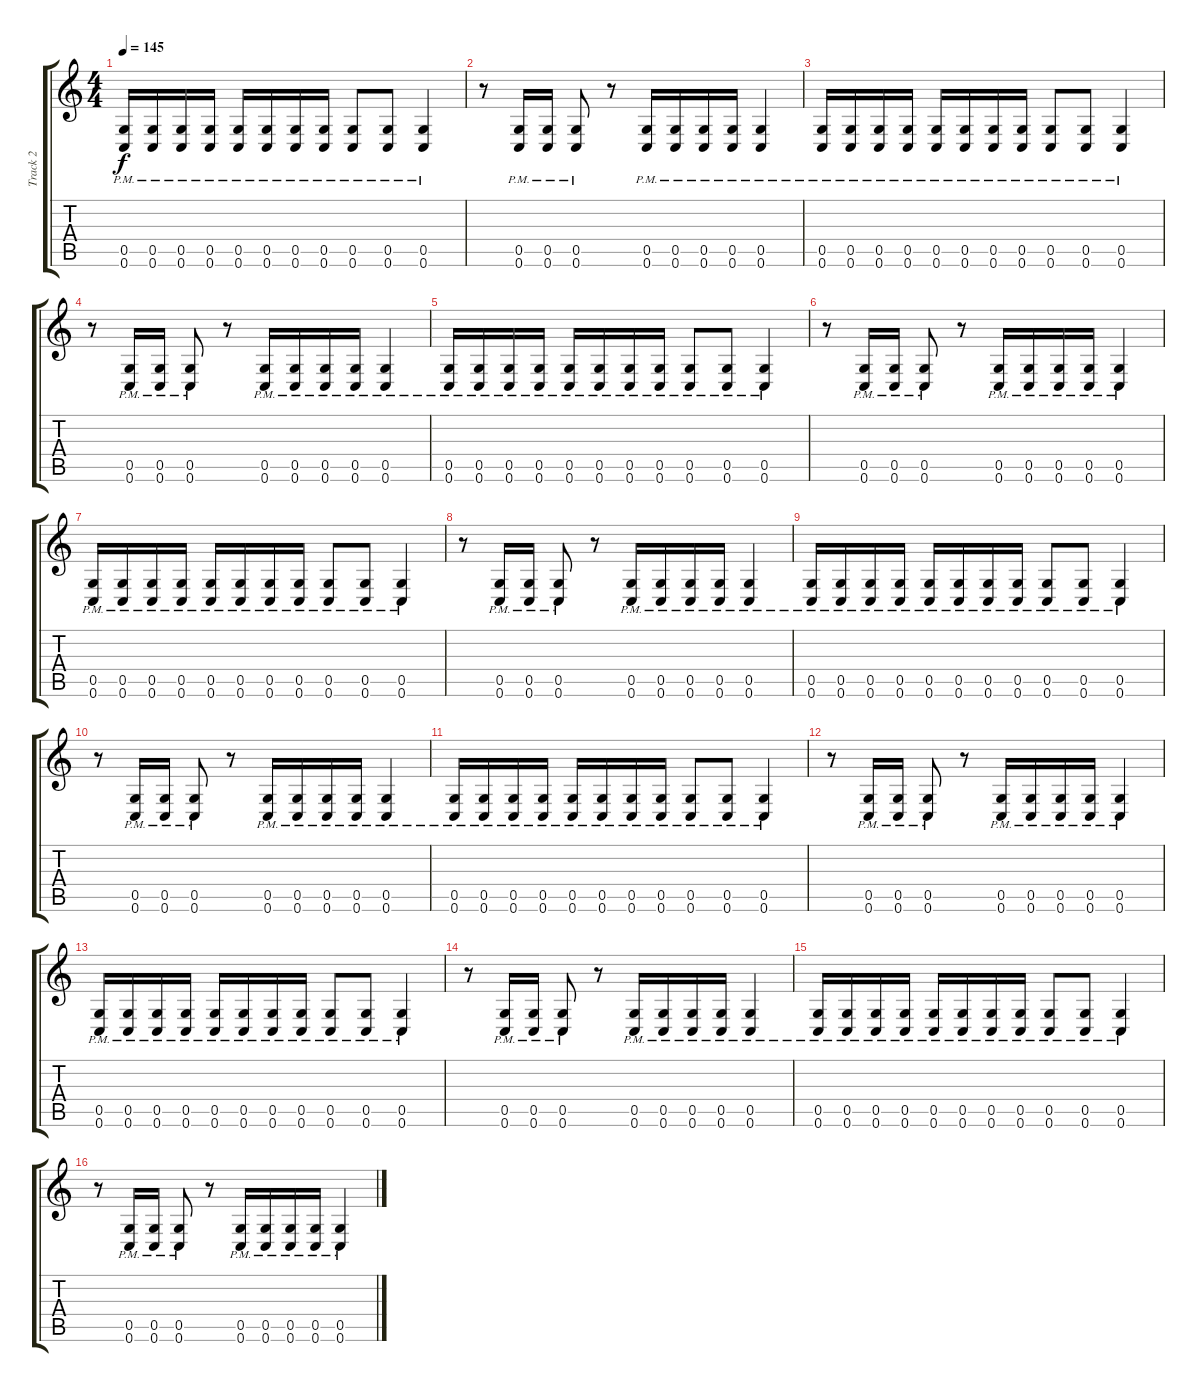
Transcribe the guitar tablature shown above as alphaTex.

\track ("Track 2" "Track 2") {instrument distortionguitar}
\staff {score tabs}
\tuning (D4 A3 F3 C3 G2 C2) {hide}
\ts (4 4)
\tempo 145
\clef g2
\ks c
(0.5{pm} 0.6{pm}).16{dy f} (0.5{pm} 0.6{pm}).16 (0.5{pm} 0.6{pm}).16 (0.5{pm} 0.6{pm}).16 (0.5{pm} 0.6{pm}).16 (0.5{pm} 0.6{pm}).16 (0.5{pm} 0.6{pm}).16 (0.5{pm} 0.6{pm}).16 (0.5{pm} 0.6{pm}).8 (0.5{pm} 0.6{pm}).8 (0.5{pm} 0.6{pm}).4 |
r.8 (0.5{pm} 0.6{pm}).16 (0.5{pm} 0.6{pm}).16 (0.5{pm} 0.6{pm}).8 r.8 (0.5{pm} 0.6{pm}).16 (0.5{pm} 0.6{pm}).16 (0.5{pm} 0.6{pm}).16 (0.5{pm} 0.6{pm}).16 (0.5{pm} 0.6{pm}).4 |
(0.5{pm} 0.6{pm}).16 (0.5{pm} 0.6{pm}).16 (0.5{pm} 0.6{pm}).16 (0.5{pm} 0.6{pm}).16 (0.5{pm} 0.6{pm}).16 (0.5{pm} 0.6{pm}).16 (0.5{pm} 0.6{pm}).16 (0.5{pm} 0.6{pm}).16 (0.5{pm} 0.6{pm}).8 (0.5{pm} 0.6{pm}).8 (0.5{pm} 0.6{pm}).4 |
r.8 (0.5{pm} 0.6{pm}).16 (0.5{pm} 0.6{pm}).16 (0.5{pm} 0.6{pm}).8 r.8 (0.5{pm} 0.6{pm}).16 (0.5{pm} 0.6{pm}).16 (0.5{pm} 0.6{pm}).16 (0.5{pm} 0.6{pm}).16 (0.5{pm} 0.6{pm}).4 |
(0.5{pm} 0.6{pm}).16 (0.5{pm} 0.6{pm}).16 (0.5{pm} 0.6{pm}).16 (0.5{pm} 0.6{pm}).16 (0.5{pm} 0.6{pm}).16 (0.5{pm} 0.6{pm}).16 (0.5{pm} 0.6{pm}).16 (0.5{pm} 0.6{pm}).16 (0.5{pm} 0.6{pm}).8 (0.5{pm} 0.6{pm}).8 (0.5{pm} 0.6{pm}).4 |
r.8 (0.5{pm} 0.6{pm}).16 (0.5{pm} 0.6{pm}).16 (0.5{pm} 0.6{pm}).8 r.8 (0.5{pm} 0.6{pm}).16 (0.5{pm} 0.6{pm}).16 (0.5{pm} 0.6{pm}).16 (0.5{pm} 0.6{pm}).16 (0.5{pm} 0.6{pm}).4 |
(0.5{pm} 0.6{pm}).16 (0.5{pm} 0.6{pm}).16 (0.5{pm} 0.6{pm}).16 (0.5{pm} 0.6{pm}).16 (0.5{pm} 0.6{pm}).16 (0.5{pm} 0.6{pm}).16 (0.5{pm} 0.6{pm}).16 (0.5{pm} 0.6{pm}).16 (0.5{pm} 0.6{pm}).8 (0.5{pm} 0.6{pm}).8 (0.5{pm} 0.6{pm}).4 |
r.8 (0.5{pm} 0.6{pm}).16 (0.5{pm} 0.6{pm}).16 (0.5{pm} 0.6{pm}).8 r.8 (0.5{pm} 0.6{pm}).16 (0.5{pm} 0.6{pm}).16 (0.5{pm} 0.6{pm}).16 (0.5{pm} 0.6{pm}).16 (0.5{pm} 0.6{pm}).4 |
(0.5{pm} 0.6{pm}).16 (0.5{pm} 0.6{pm}).16 (0.5{pm} 0.6{pm}).16 (0.5{pm} 0.6{pm}).16 (0.5{pm} 0.6{pm}).16 (0.5{pm} 0.6{pm}).16 (0.5{pm} 0.6{pm}).16 (0.5{pm} 0.6{pm}).16 (0.5{pm} 0.6{pm}).8 (0.5{pm} 0.6{pm}).8 (0.5{pm} 0.6{pm}).4 |
r.8 (0.5{pm} 0.6{pm}).16 (0.5{pm} 0.6{pm}).16 (0.5{pm} 0.6{pm}).8 r.8 (0.5{pm} 0.6{pm}).16 (0.5{pm} 0.6{pm}).16 (0.5{pm} 0.6{pm}).16 (0.5{pm} 0.6{pm}).16 (0.5{pm} 0.6{pm}).4 |
(0.5{pm} 0.6{pm}).16 (0.5{pm} 0.6{pm}).16 (0.5{pm} 0.6{pm}).16 (0.5{pm} 0.6{pm}).16 (0.5{pm} 0.6{pm}).16 (0.5{pm} 0.6{pm}).16 (0.5{pm} 0.6{pm}).16 (0.5{pm} 0.6{pm}).16 (0.5{pm} 0.6{pm}).8 (0.5{pm} 0.6{pm}).8 (0.5{pm} 0.6{pm}).4 |
r.8 (0.5{pm} 0.6{pm}).16 (0.5{pm} 0.6{pm}).16 (0.5{pm} 0.6{pm}).8 r.8 (0.5{pm} 0.6{pm}).16 (0.5{pm} 0.6{pm}).16 (0.5{pm} 0.6{pm}).16 (0.5{pm} 0.6{pm}).16 (0.5{pm} 0.6{pm}).4 |
(0.5{pm} 0.6{pm}).16 (0.5{pm} 0.6{pm}).16 (0.5{pm} 0.6{pm}).16 (0.5{pm} 0.6{pm}).16 (0.5{pm} 0.6{pm}).16 (0.5{pm} 0.6{pm}).16 (0.5{pm} 0.6{pm}).16 (0.5{pm} 0.6{pm}).16 (0.5{pm} 0.6{pm}).8 (0.5{pm} 0.6{pm}).8 (0.5{pm} 0.6{pm}).4 |
r.8 (0.5{pm} 0.6{pm}).16 (0.5{pm} 0.6{pm}).16 (0.5{pm} 0.6{pm}).8 r.8 (0.5{pm} 0.6{pm}).16 (0.5{pm} 0.6{pm}).16 (0.5{pm} 0.6{pm}).16 (0.5{pm} 0.6{pm}).16 (0.5{pm} 0.6{pm}).4 |
(0.5{pm} 0.6{pm}).16 (0.5{pm} 0.6{pm}).16 (0.5{pm} 0.6{pm}).16 (0.5{pm} 0.6{pm}).16 (0.5{pm} 0.6{pm}).16 (0.5{pm} 0.6{pm}).16 (0.5{pm} 0.6{pm}).16 (0.5{pm} 0.6{pm}).16 (0.5{pm} 0.6{pm}).8 (0.5{pm} 0.6{pm}).8 (0.5{pm} 0.6{pm}).4 |
r.8 (0.5{pm} 0.6{pm}).16 (0.5{pm} 0.6{pm}).16 (0.5{pm} 0.6{pm}).8 r.8 (0.5{pm} 0.6{pm}).16 (0.5{pm} 0.6{pm}).16 (0.5{pm} 0.6{pm}).16 (0.5{pm} 0.6{pm}).16 (0.5{pm} 0.6{pm}).4
